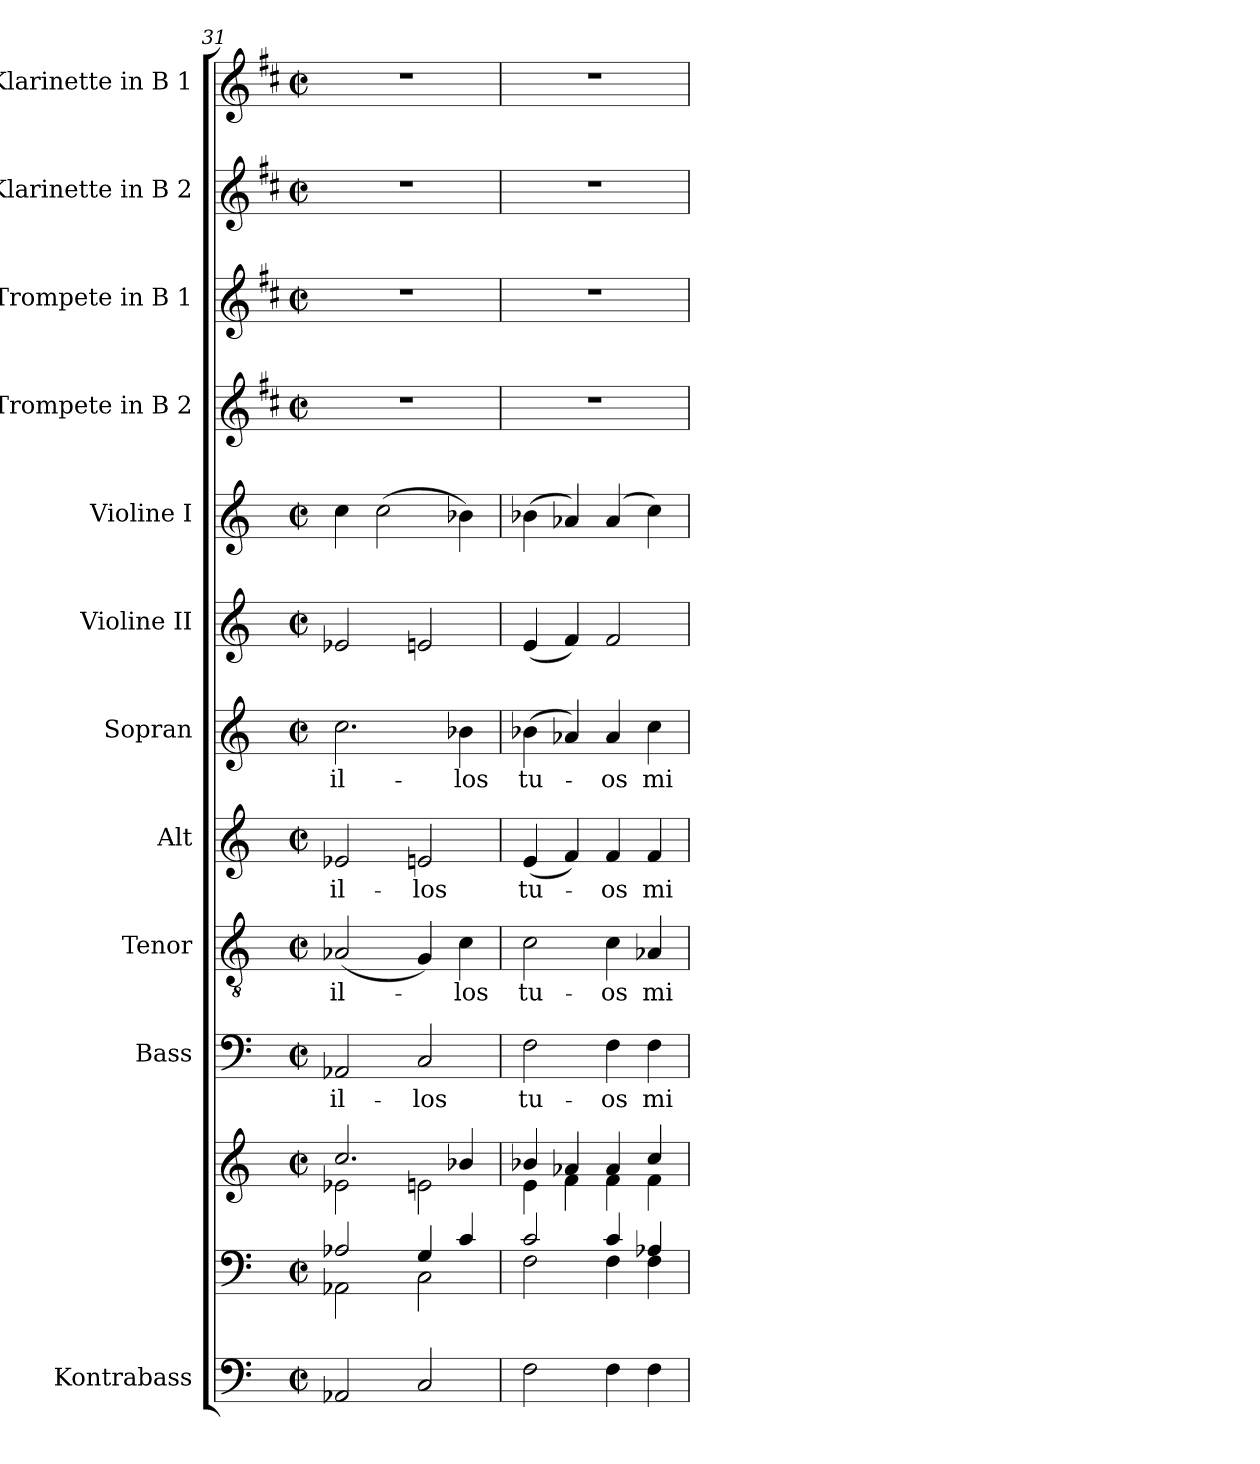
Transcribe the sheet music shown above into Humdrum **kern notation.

**kern	**kern	**kern	**kern	**text	**kern	**text	**kern	**text	**kern	**text	**kern	**kern	**kern	**kern	**kern	**kern
*part12	*part11	*part11	*part10	*part10	*part9	*part9	*part8	*part8	*part7	*part7	*part6	*part5	*part4	*part3	*part2	*part1
*staff13	*staff12	*staff11	*staff10	*staff10	*staff9	*staff9	*staff8	*staff8	*staff7	*staff7	*staff6	*staff5	*staff4	*staff3	*staff2	*staff1
*I"Kontrabass	*	*	*I"Bass	*	*I"Tenor	*	*I"Alt	*	*I"Sopran	*	*I"Violine II	*I"Violine I	*I"Trompete in B 2	*I"Trompete in B 1	*I"Klarinette in B 2	*I"Klarinette in B 1
*I'Kb.	*	*	*I'B	*	*I'T	*	*I'A	*	*I'S	*	*I'Vl. II	*I'Vl. I	*	*	*	*
*clefF4	*clefF4	*clefG2	*clefF4	*	*clefGv2	*	*clefG2	*	*clefG2	*	*clefG2	*clefG2	*clefG2	*clefG2	*clefG2	*clefG2
*ITrd7c12	*	*	*	*	*	*	*	*	*	*	*	*	*ITrd1c2	*ITrd1c2	*ITrd1c2	*ITrd1c2
*k[]	*k[]	*k[]	*k[]	*	*k[]	*	*k[]	*	*k[]	*	*k[]	*k[]	*k[]	*k[]	*k[]	*k[]
*C:	*C:	*C:	*C:	*	*C:	*	*C:	*	*C:	*	*C:	*C:	*C:	*C:	*C:	*C:
*M2/2	*M2/2	*M2/2	*M2/2	*	*M2/2	*	*M2/2	*	*M2/2	*	*M2/2	*M2/2	*M2/2	*M2/2	*M2/2	*M2/2
*met(c|)	*met(c|)	*met(c|)	*met(c|)	*	*met(c|)	*	*met(c|)	*	*met(c|)	*	*met(c|)	*met(c|)	*met(c|)	*met(c|)	*met(c|)	*met(c|)
=31	=31	=31	=31	=31	=31	=31	=31	=31	=31	=31	=31	=31	=31	=31	=31	=31
*	*^	*^	*	*	*	*	*	*	*	*	*	*	*	*	*	*
!	!	!	!	!	!	!LO:LY:b	!	!LO:LY:b	!	!LO:LY:b	!	!LO:LY:b	!	!	!	!	!	!
2AAA-X/	2A-X/	2AA-X\	2.cc/	2e-X\	2AA-X/	il-	(<2A-X/	il-	2e-X/	il-	2.cc\	il-	2e-X/	4cc\	1r	1r	1r	1r
.	.	.	.	.	.	.	.	.	.	.	.	.	.	(>2cc\	.	.	.	.
!	!	!	!	!	!	!LO:LY:b	!	!	!	!LO:LY:b	!	!	!	!	!	!	!	!
2CC/	4G/	2C\	.	2en\	2C/	-los	4G/)	.	2en/	-los	.	.	2en/	.	.	.	.	.
!	!	!	!	!	!	!	!	!LO:LY:b	!	!	!	!LO:LY:b	!	!	!	!	!	!
.	4c/	.	4b-X/	.	.	.	4c\	-los	.	.	4b-X\	-los	.	4b-X\)	.	.	.	.
=32	=32	=32	=32	=32	=32	=32	=32	=32	=32	=32	=32	=32	=32	=32	=32	=32	=32	=32
!	!	!	!	!	!	!LO:LY:b	!	!LO:LY:b	!	!LO:LY:b	!	!LO:LY:b	!	!	!	!	!	!
2FF\	2c/	2F\	4b-X/	4e\	2F\	tu-	2c\	tu-	(<4e/	tu-	(>4b-X\	tu-	(<4e/	(<4b-X\	1r	1r	1r	1r
.	.	.	4a-X/	4f\	.	.	.	.	4f/)	.	4a-X/)	.	4f/)	4a-X/)	.	.	.	.
!	!	!	!	!	!	!LO:LY:b	!	!LO:LY:b	!	!LO:LY:b	!	!LO:LY:b	!	!	!	!	!	!
4FF\	4c/	4F\	4a-/	4f\	4F\	-os	4c\	-os	4f/	-os	4a-/	-os	2f/	(4a-/	.	.	.	.
!	!	!	!	!	!	!LO:LY:b	!	!LO:LY:b	!	!LO:LY:b	!	!LO:LY:b	!	!	!	!	!	!
4FF\	4A-X/	4F\	4cc/	4f\	4F\	mi-	4A-X/	mi-	4f/	mi-	4cc\	mi-	.	4cc\)	.	.	.	.
*	*v	*v	*	*	*	*	*	*	*	*	*	*	*	*	*	*	*	*
*	*	*v	*v	*	*	*	*	*	*	*	*	*	*	*	*	*	*
=	=	=	=	=	=	=	=	=	=	=	=	=	=	=	=	=
*-	*-	*-	*-	*-	*-	*-	*-	*-	*-	*-	*-	*-	*-	*-	*-	*-
